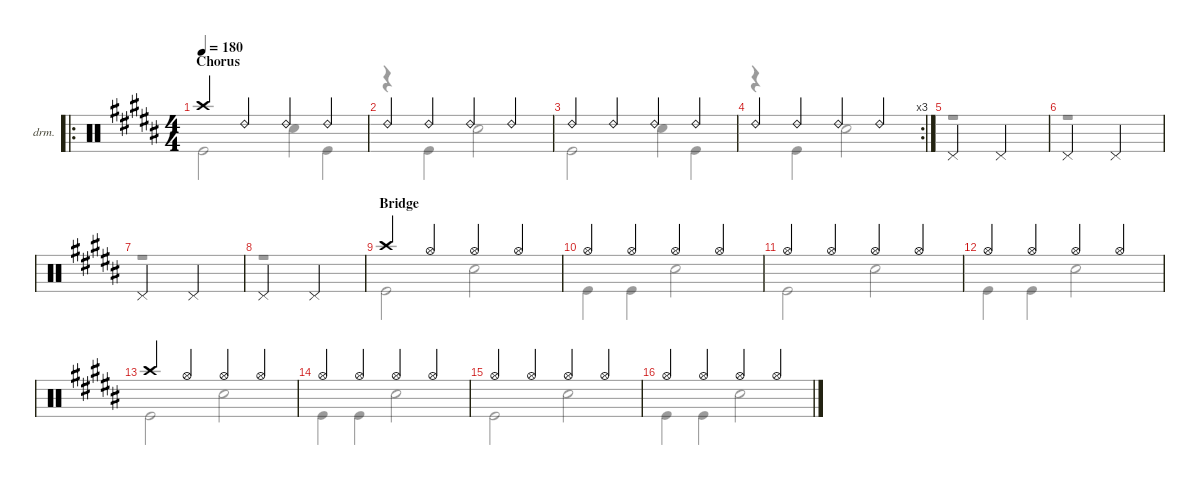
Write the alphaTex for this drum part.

\defaultSystemsLayout 4
\hideDynamics
\bracketExtendMode nobrackets
\firstSystemTrackNameOrientation horizontal
\otherSystemsTrackNameOrientation horizontal
\track ("Drums" "drm.") {instrument percussion}
\staff {score}
\articulation defaults
\voice
\ro
\ts (4 4)
\section ("" "Chorus")
\tempo 180
\clef neutral
\ks b "Crash high (hit)".4{dy mf} "Ride (bell) 2".4 "Ride (bell) 2".4 "Ride (bell) 2".4
|
"Ride (bell) 2".4 "Ride (bell) 2".4 "Ride (bell) 2".4 "Ride (bell) 2".4 |
"Ride (bell) 2".4 "Ride (bell) 2".4 "Ride (bell) 2".4 "Ride (bell) 2".4 |
\rc 3 "Ride (bell) 2".4 "Ride (bell) 2".4 "Ride (bell) 2".4 "Ride (bell) 2".4
|
"Pedal Hi-Hat (hit)".2 "Pedal Hi-Hat (hit)".2 |
"Pedal Hi-Hat (hit)".2 "Pedal Hi-Hat (hit)".2 |
"Pedal Hi-Hat (hit)".2 "Pedal Hi-Hat (hit)".2 |
"Pedal Hi-Hat (hit)".2 "Pedal Hi-Hat (hit)".2 |
\section ("" "Bridge")
"Crash high (hit)".4 "Hi-Hat (open)".4 "Hi-Hat (open)".4 "Hi-Hat (open)".4 |
"Hi-Hat (open)".4 "Hi-Hat (open)".4 "Hi-Hat (open)".4 "Hi-Hat (open)".4 |
"Hi-Hat (open)".4 "Hi-Hat (open)".4 "Hi-Hat (open)".4 "Hi-Hat (open)".4 |
"Hi-Hat (open)".4 "Hi-Hat (open)".4 "Hi-Hat (open)".4 "Hi-Hat (open)".4 |
"Crash high (hit)".4 "Hi-Hat (open)".4 "Hi-Hat (open)".4 "Hi-Hat (open)".4 |
"Hi-Hat (open)".4 "Hi-Hat (open)".4 "Hi-Hat (open)".4 "Hi-Hat (open)".4 |
"Hi-Hat (open)".4 "Hi-Hat (open)".4 "Hi-Hat (open)".4 "Hi-Hat (open)".4 |
"Hi-Hat (open)".4 "Hi-Hat (open)".4 "Hi-Hat (open)".4 "Hi-Hat (open)".4
\voice
\clef neutral
\ottava regular
\simile none
\ks b "Kick (hit)".2{dy mf} "Snare (hit) 2".4 "Kick (hit)".4
|
r.4 "Kick (hit)".4 "Snare (hit) 2".2 |
"Kick (hit)".2 "Snare (hit) 2".4 "Kick (hit)".4 |
r.4 "Kick (hit)".4 "Snare (hit) 2".2 |
r.1 |
r.1 |
r.1 |
r.1 |
"Kick (hit)".2 "Snare (hit) 2".2 |
"Kick (hit)".4 "Kick (hit)".4 "Snare (hit) 2".2 |
"Kick (hit)".2 "Snare (hit) 2".2 |
"Kick (hit)".4 "Kick (hit)".4 "Snare (hit) 2".2 |
"Kick (hit)".2 "Snare (hit) 2".2 |
"Kick (hit)".4 "Kick (hit)".4 "Snare (hit) 2".2 |
"Kick (hit)".2 "Snare (hit) 2".2 |
"Kick (hit)".4 "Kick (hit)".4 "Snare (hit) 2".2
\voice
\clef neutral
\ottava regular
\simile none
\ks b
|
|
|
|
r.1{dy mf} |
r.1 |
r.1 |
r.1 |
|
|
|
|
|
|
|
\voice
\clef neutral
\ottava regular
\simile none
\ks b
|
|
|
|
r.1{dy mf} |
r.1 |
r.1 |
r.1 |
|
|
|
|
|
|
|
